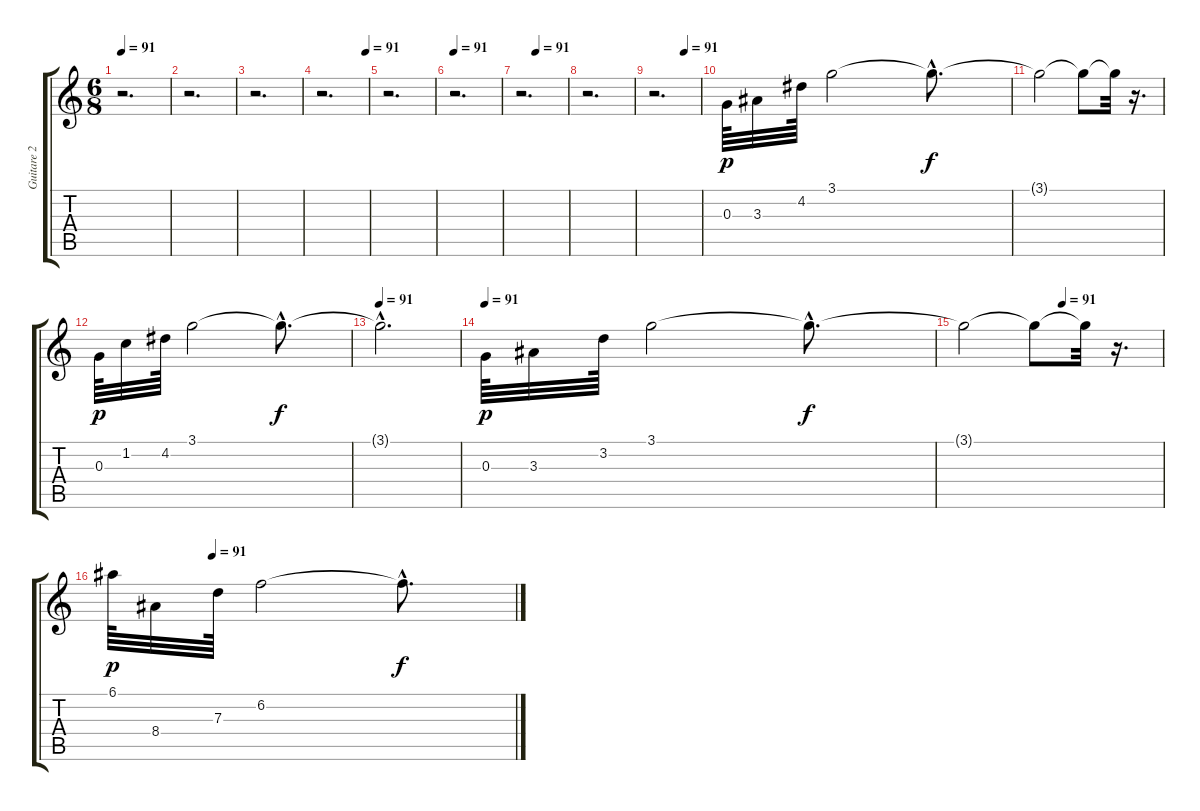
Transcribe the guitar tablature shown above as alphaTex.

\track ("Guitare 2" "Guitare 2") {instrument acousticguitarnylon}
\staff {score tabs}
\tuning (E4 B3 G3 D3 A2 E2) {hide}
\ts (6 8)
\tempo 91
\clef g2
\ks c
r.2{d dy f} |
r.2{d} |
r.2{d} |
\tempo (91 0.9583333333333334)
r.2{d} |
r.2{d} |
\tempo 91
r.2{d} |
\tempo (91 0.3333333333333333)
r.2{d} |
r.2{d} |
\tempo (91 0.6666666666666666)
r.2{d} |
0.3.64{dy p} 3.3.32 4.2.64 3.1.2 3.1{hac t}.8{d dy f} |
3.1{t}.2 3.1{t}.8 3.1{t}.32 r.16{d} |
0.3.64{dy p} 1.2.32 4.2.64 3.1.2 3.1{hac t}.8{d dy f} |
\tempo 91
3.1{hac t}.2{d} |
\tempo 91
0.3.64{dy p} 3.3.32 3.2.64 3.1.2 3.1{hac t}.8{d dy f} |
\tempo (91 0.5)
3.1{t}.2 3.1{t}.8 3.1{t}.32 r.16{d} |
\tempo (91 0.25)
6.1.64{dy p} 8.4.32 7.3.64 6.2.2 6.2{hac t}.8{d dy f}
